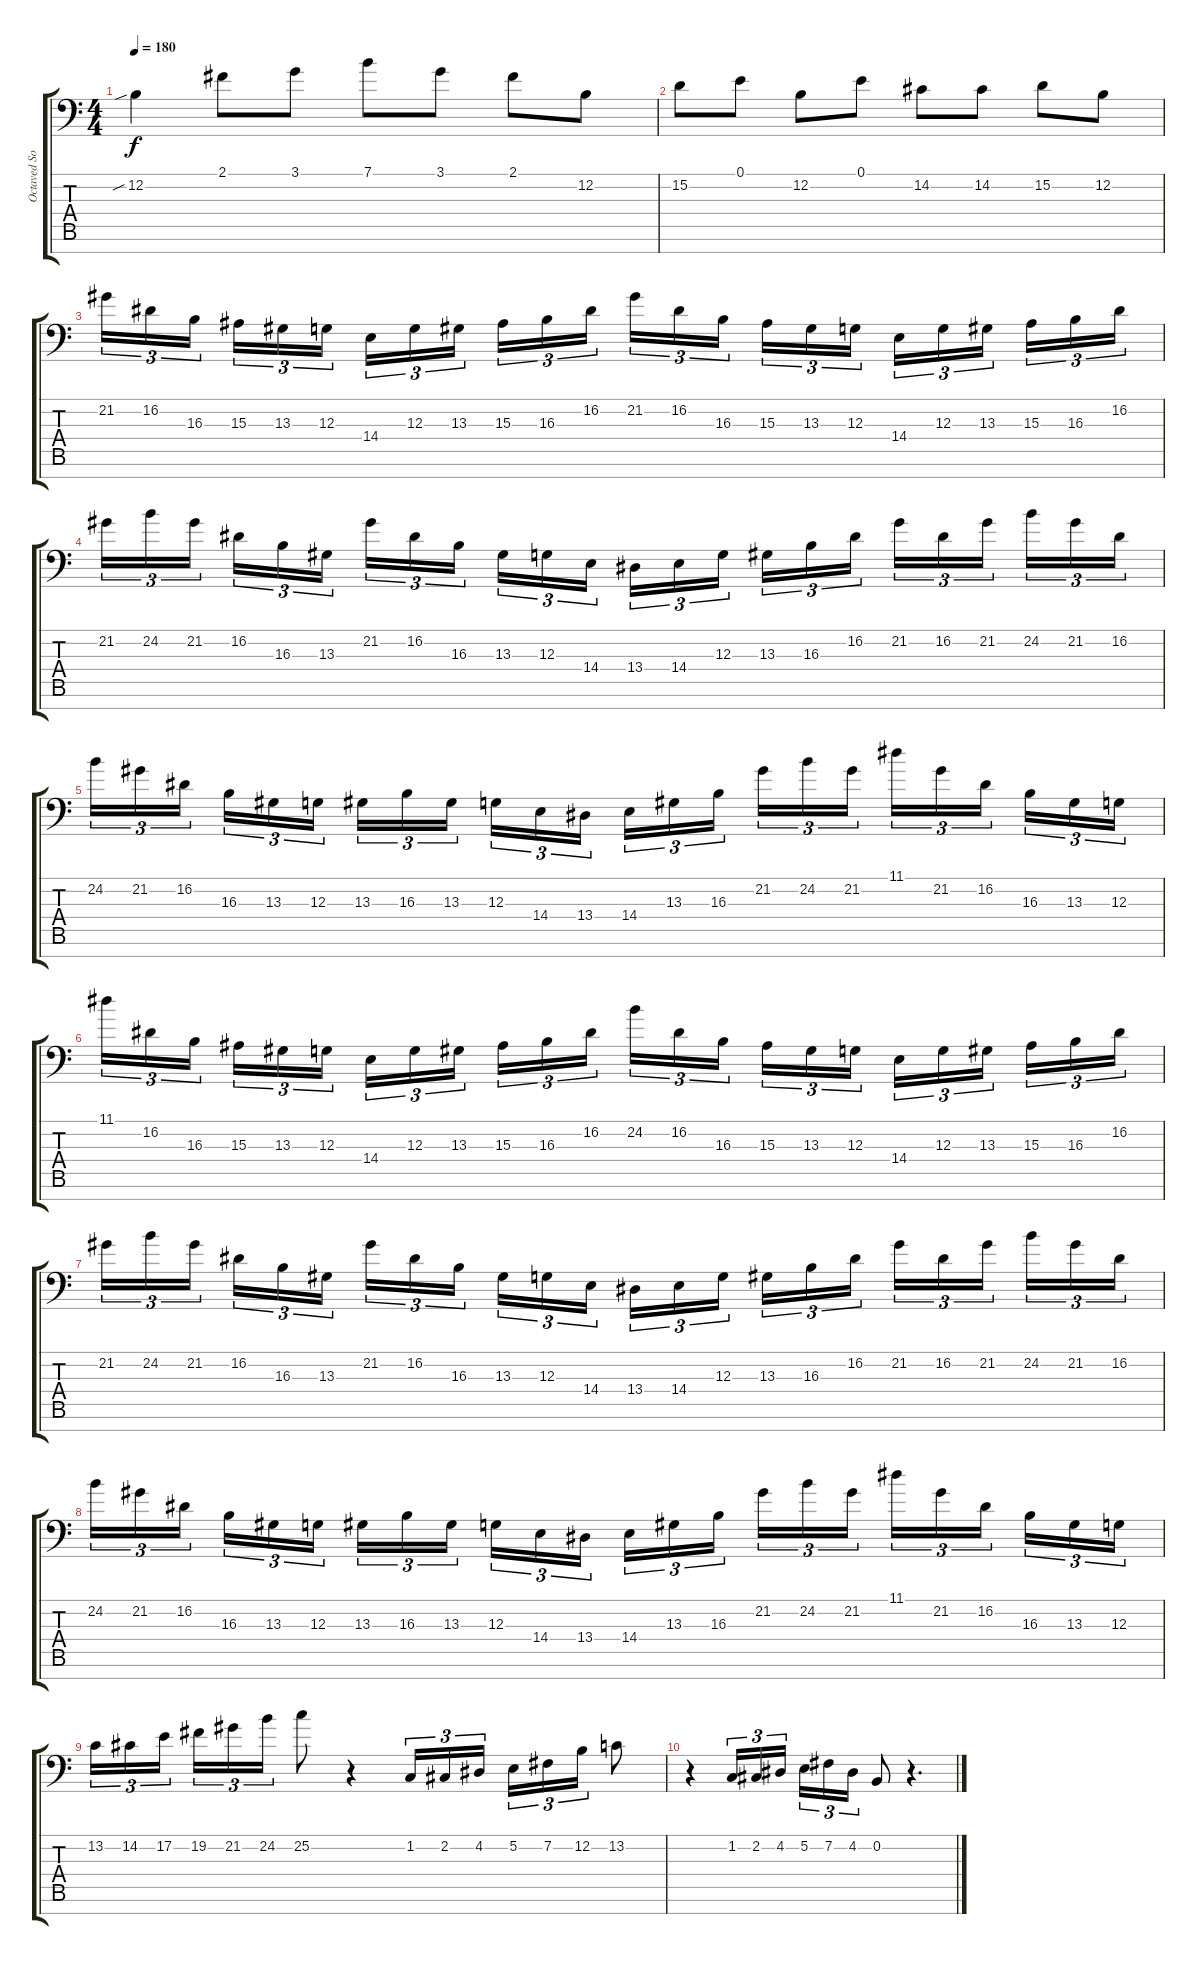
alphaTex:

\track ("Octaved Solo" "Octaved So") {instrument acousticgrandpiano}
\staff {score tabs}
\tuning (E4 B2 G2 D2 A1 E1 B0) {hide}
\ts (4 4)
\tempo 180
\clef f4
\ks c
12.2{sib}.4{dy f} 2.1.8 3.1.8 7.1.8 3.1.8 2.1.8 12.2.8 |
15.2.8 0.1.8 12.2.8 0.1.8 14.2.8 14.2.8 15.2.8 12.2.8 |
21.2.16{tu (3 2)} 16.2.16{tu (3 2)} 16.3.16{tu (3 2)} 15.3.16{tu (3 2)} 13.3.16{tu (3 2)} 12.3.16{tu (3 2)} 14.4.16{tu (3 2)} 12.3.16{tu (3 2)} 13.3.16{tu (3 2)} 15.3.16{tu (3 2)} 16.3.16{tu (3 2)} 16.2.16{tu (3 2)} 21.2.16{tu (3 2)} 16.2.16{tu (3 2)} 16.3.16{tu (3 2)} 15.3.16{tu (3 2)} 13.3.16{tu (3 2)} 12.3.16{tu (3 2)} 14.4.16{tu (3 2)} 12.3.16{tu (3 2)} 13.3.16{tu (3 2)} 15.3.16{tu (3 2)} 16.3.16{tu (3 2)} 16.2.16{tu (3 2)} |
21.2.16{tu (3 2)} 24.2.16{tu (3 2)} 21.2.16{tu (3 2)} 16.2.16{tu (3 2)} 16.3.16{tu (3 2)} 13.3.16{tu (3 2)} 21.2.16{tu (3 2)} 16.2.16{tu (3 2)} 16.3.16{tu (3 2)} 13.3.16{tu (3 2)} 12.3.16{tu (3 2)} 14.4.16{tu (3 2)} 13.4.16{tu (3 2)} 14.4.16{tu (3 2)} 12.3.16{tu (3 2)} 13.3.16{tu (3 2)} 16.3.16{tu (3 2)} 16.2.16{tu (3 2)} 21.2.16{tu (3 2)} 16.2.16{tu (3 2)} 21.2.16{tu (3 2)} 24.2.16{tu (3 2)} 21.2.16{tu (3 2)} 16.2.16{tu (3 2)} |
24.2.16{tu (3 2)} 21.2.16{tu (3 2)} 16.2.16{tu (3 2)} 16.3.16{tu (3 2)} 13.3.16{tu (3 2)} 12.3.16{tu (3 2)} 13.3.16{tu (3 2)} 16.3.16{tu (3 2)} 13.3.16{tu (3 2)} 12.3.16{tu (3 2)} 14.4.16{tu (3 2)} 13.4.16{tu (3 2)} 14.4.16{tu (3 2)} 13.3.16{tu (3 2)} 16.3.16{tu (3 2)} 21.2.16{tu (3 2)} 24.2.16{tu (3 2)} 21.2.16{tu (3 2)} 11.1.16{tu (3 2)} 21.2.16{tu (3 2)} 16.2.16{tu (3 2)} 16.3.16{tu (3 2)} 13.3.16{tu (3 2)} 12.3.16{tu (3 2)} |
11.1.16{tu (3 2)} 16.2.16{tu (3 2)} 16.3.16{tu (3 2)} 15.3.16{tu (3 2)} 13.3.16{tu (3 2)} 12.3.16{tu (3 2)} 14.4.16{tu (3 2)} 12.3.16{tu (3 2)} 13.3.16{tu (3 2)} 15.3.16{tu (3 2)} 16.3.16{tu (3 2)} 16.2.16{tu (3 2)} 24.2.16{tu (3 2)} 16.2.16{tu (3 2)} 16.3.16{tu (3 2)} 15.3.16{tu (3 2)} 13.3.16{tu (3 2)} 12.3.16{tu (3 2)} 14.4.16{tu (3 2)} 12.3.16{tu (3 2)} 13.3.16{tu (3 2)} 15.3.16{tu (3 2)} 16.3.16{tu (3 2)} 16.2.16{tu (3 2)} |
21.2.16{tu (3 2)} 24.2.16{tu (3 2)} 21.2.16{tu (3 2)} 16.2.16{tu (3 2)} 16.3.16{tu (3 2)} 13.3.16{tu (3 2)} 21.2.16{tu (3 2)} 16.2.16{tu (3 2)} 16.3.16{tu (3 2)} 13.3.16{tu (3 2)} 12.3.16{tu (3 2)} 14.4.16{tu (3 2)} 13.4.16{tu (3 2)} 14.4.16{tu (3 2)} 12.3.16{tu (3 2)} 13.3.16{tu (3 2)} 16.3.16{tu (3 2)} 16.2.16{tu (3 2)} 21.2.16{tu (3 2)} 16.2.16{tu (3 2)} 21.2.16{tu (3 2)} 24.2.16{tu (3 2)} 21.2.16{tu (3 2)} 16.2.16{tu (3 2)} |
24.2.16{tu (3 2)} 21.2.16{tu (3 2)} 16.2.16{tu (3 2)} 16.3.16{tu (3 2)} 13.3.16{tu (3 2)} 12.3.16{tu (3 2)} 13.3.16{tu (3 2)} 16.3.16{tu (3 2)} 13.3.16{tu (3 2)} 12.3.16{tu (3 2)} 14.4.16{tu (3 2)} 13.4.16{tu (3 2)} 14.4.16{tu (3 2)} 13.3.16{tu (3 2)} 16.3.16{tu (3 2)} 21.2.16{tu (3 2)} 24.2.16{tu (3 2)} 21.2.16{tu (3 2)} 11.1.16{tu (3 2)} 21.2.16{tu (3 2)} 16.2.16{tu (3 2)} 16.3.16{tu (3 2)} 13.3.16{tu (3 2)} 12.3.16{tu (3 2)} |
13.2.16{tu (3 2)} 14.2.16{tu (3 2)} 17.2.16{tu (3 2)} 19.2.16{tu (3 2)} 21.2.16{tu (3 2)} 24.2.16{tu (3 2)} 25.2.8 r.4 1.2.16{tu (3 2)} 2.2.16{tu (3 2)} 4.2.16{tu (3 2)} 5.2.16{tu (3 2)} 7.2.16{tu (3 2)} 12.2.16{tu (3 2)} 13.2.8 |
r.4 1.2.16{tu (3 2)} 2.2.16{tu (3 2)} 4.2.16{tu (3 2)} 5.2.16{tu (3 2)} 7.2.16{tu (3 2)} 4.2.16{tu (3 2)} 0.2.8 r.4{d}
